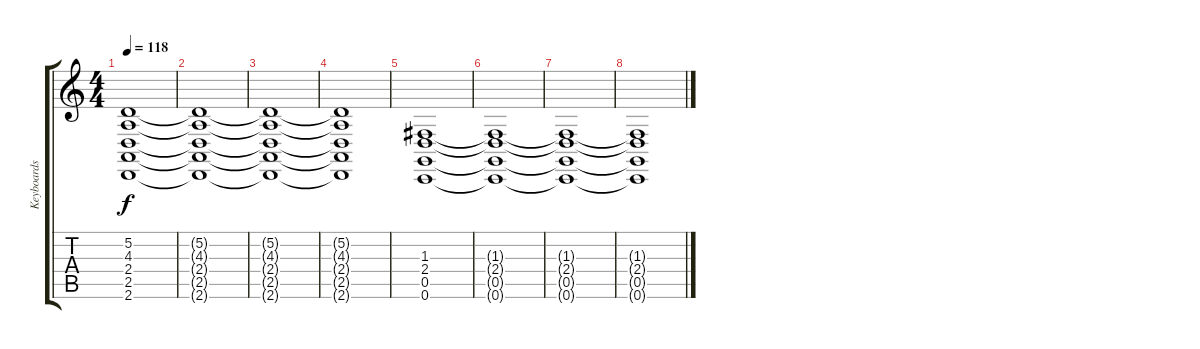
\track ("Keyboards" "Keyboards") {instrument pad2warm}
\staff {score tabs}
\tuning (D4 A3 F3 C3 G2 C2) {hide}
\ts (4 4)
\tempo 118
\clef g2
\ks c
(5.2 4.3 2.4 2.5 2.6).1{dy f} |
(5.2{t} 4.3{t} 2.4{t} 2.5{t} 2.6{t}).1 |
(5.2{t} 4.3{t} 2.4{t} 2.5{t} 2.6{t}).1 |
(5.2{t} 4.3{t} 2.4{t} 2.5{t} 2.6{t}).1 |
(1.3 2.4 0.5 0.6).1 |
(1.3{t} 2.4{t} 0.5{t} 0.6{t}).1 |
(1.3{t} 2.4{t} 0.5{t} 0.6{t}).1 |
(1.3{t} 2.4{t} 0.5{t} 0.6{t}).1{volume 0}
